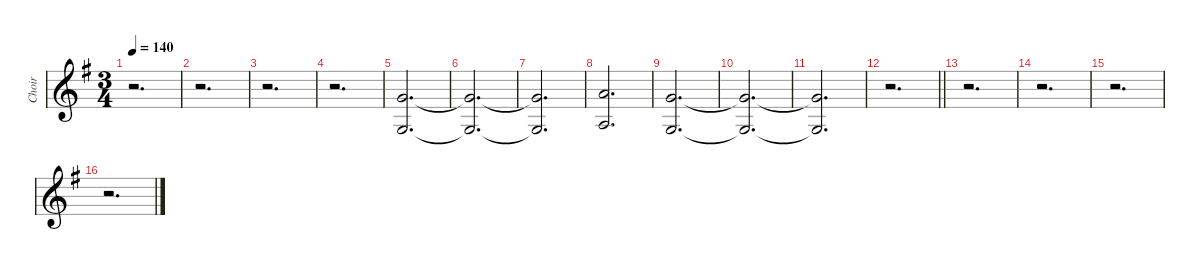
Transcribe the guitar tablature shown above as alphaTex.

\defaultSystemsLayout 8
\hideDynamics
\bracketExtendMode groupsimilarinstruments
\firstSystemTrackNameMode fullname
\otherSystemsTrackNameOrientation horizontal
\track ("Choir" "chr.") {defaultSystemsLayout 8 instrument choiraahs}
\staff {score}
\tuning (E4 B3 G3 D3 A2 E2)
\ts (3 4)
\tempo 140
\clef g2
\ks g
r.2{d dy f beam Down} |
r.2{d beam Down} |
r.2{d beam Down} |
r.2{d beam Down} |
(8.2{acc forcenatural} 5.4{acc forcenatural}).2{d beam Up} |
(8.2{t acc forcenatural} 5.4{t acc forcenatural}).2{d beam Up} |
(8.2{t acc forcenatural} 5.4{t acc forcenatural}).2{d beam Up} |
(10.2{acc forcenatural} 7.4{acc forcenatural}).2{d beam Up} |
(8.2{acc forcenatural} 5.4{acc forcenatural}).2{d beam Up} |
(8.2{t acc forcenatural} 5.4{t acc forcenatural}).2{d beam Up} |
(8.2{t acc forcenatural} 5.4{t acc forcenatural}).2{d beam Up} |
\barLineRight lightlight
r.2{d beam Down} |
r.2{d beam Down} |
r.2{d beam Down} |
r.2{d beam Down} |
r.2{d beam Down}
